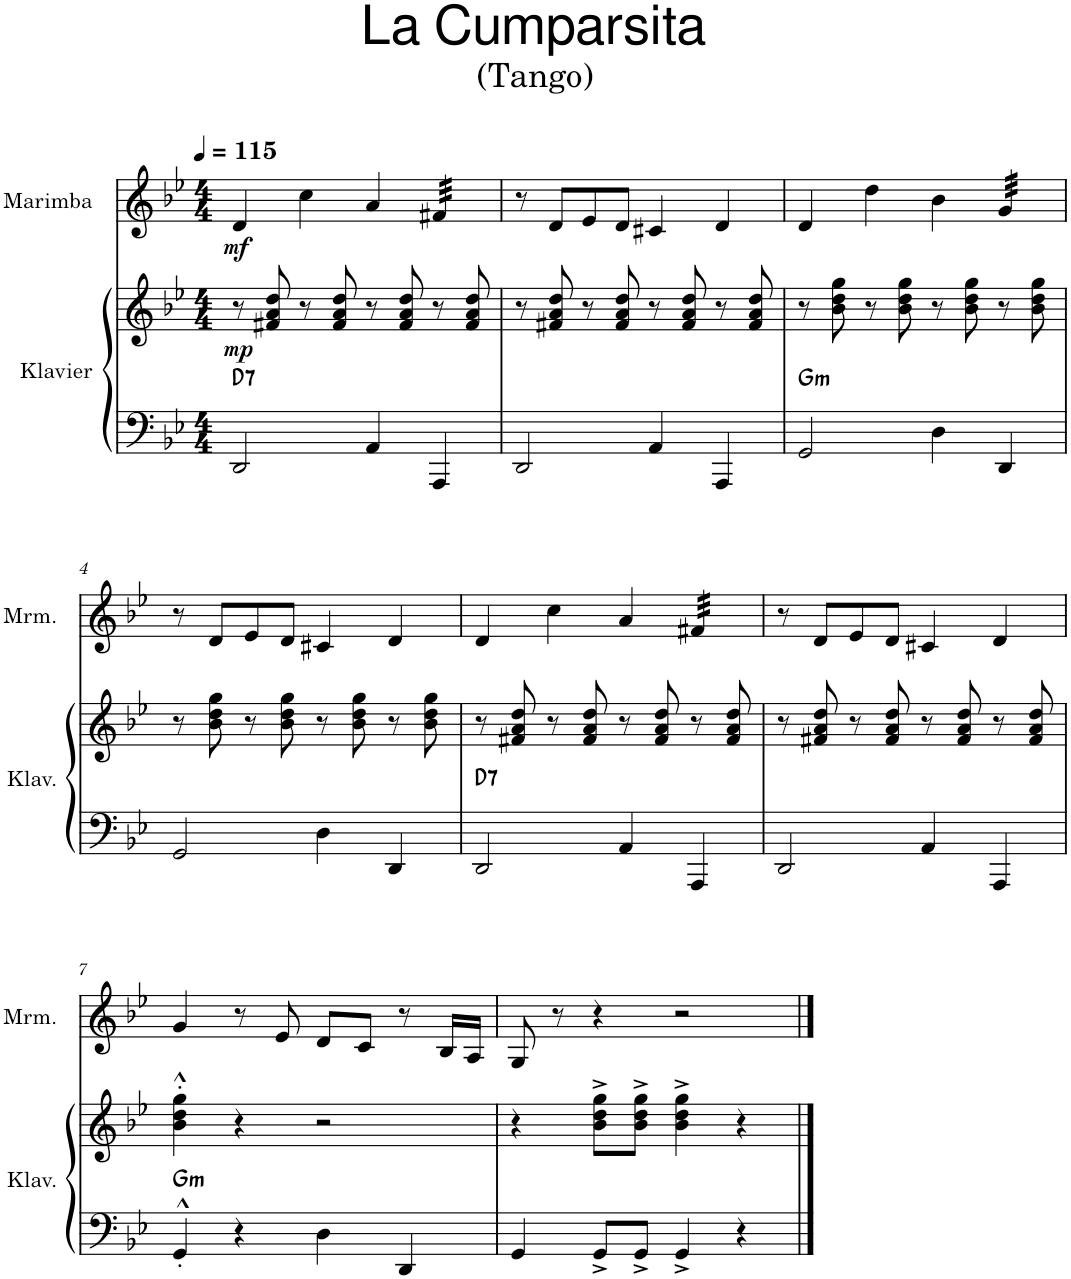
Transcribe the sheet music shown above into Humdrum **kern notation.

**kern	**kern	**dynam	**harte	**kern	**dynam
*part2	*part2	*part2	*part2	*part1	*part1
*staff3	*staff2	*staff2/3	*	*staff1	*staff1
*I"Klavier	*	*	*	*I"Marimba	*
*I'Klav.	*	*	*	*I'Mrm.	*
*clefF4	*clefG2	*	*	*clefG2	*
*k[b-e-]	*k[b-e-]	*	*	*k[b-e-]	*
*M4/4	*M4/4	*	*	*M4/4	*
*MM115	*MM115	*	*	*MM115	*
=1	=1	=1	=1	=1	=1
!	!	!LO:DY:b	!LO:H:kt=7	!	!LO:DY:b
2DD/	8r	mp	D:7	4d/	mf
.	8f#X/ 8a/ 8dd/	.	.	.	.
.	8r	.	.	4cc\	.
.	8f#/ 8a/ 8dd/	.	.	.	.
4AA/	8r	.	.	4a/	.
.	8f#/ 8a/ 8dd/	.	.	.	.
*	*	*	*	*tremolo	*
4AAA/	8r	.	.	32f#X/LLL	.
.	.	.	.	32f#X/	.
.	.	.	.	32f#X/	.
.	.	.	.	32f#X/	.
.	8f#/ 8a/ 8dd/	.	.	32f#X/	.
.	.	.	.	32f#X/	.
.	.	.	.	32f#X/	.
.	.	.	.	32f#X/JJJ	.
*	*	*	*	*Xtremolo	*
=2	=2	=2	=2	=2	=2
2DD/	8r	.	.	8r	.
.	8f#X/ 8a/ 8dd/	.	.	8d/L	.
.	8r	.	.	8e-/	.
.	8f#/ 8a/ 8dd/	.	.	8d/J	.
4AA/	8r	.	.	4c#X/	.
.	8f#/ 8a/ 8dd/	.	.	.	.
4AAA/	8r	.	.	4d/	.
.	8f#/ 8a/ 8dd/	.	.	.	.
=3	=3	=3	=3	=3	=3
!	!	!	!LO:H:kt=m	!	!
2GG/	8r	.	G:min	4d/	.
.	8b-\ 8dd\ 8gg\	.	.	.	.
.	8r	.	.	4dd\	.
.	8b-\ 8dd\ 8gg\	.	.	.	.
4D\	8r	.	.	4b-\	.
.	8b-\ 8dd\ 8gg\	.	.	.	.
*	*	*	*	*tremolo	*
4DD/	8r	.	.	32g/LLL	.
.	.	.	.	32g/	.
.	.	.	.	32g/	.
.	.	.	.	32g/	.
.	8b-\ 8dd\ 8gg\	.	.	32g/	.
.	.	.	.	32g/	.
.	.	.	.	32g/	.
.	.	.	.	32g/JJJ	.
*	*	*	*	*Xtremolo	*
!!LO:LB:g=z
=4	=4	=4	=4	=4	=4
2GG/	8r	.	.	8r	.
.	8b-\ 8dd\ 8gg\	.	.	8d/L	.
.	8r	.	.	8e-/	.
.	8b-\ 8dd\ 8gg\	.	.	8d/J	.
4D\	8r	.	.	4c#X/	.
.	8b-\ 8dd\ 8gg\	.	.	.	.
4DD/	8r	.	.	4d/	.
.	8b-\ 8dd\ 8gg\	.	.	.	.
=5	=5	=5	=5	=5	=5
!	!	!	!LO:H:kt=7	!	!
2DD/	8r	.	D:7	4d/	.
.	8f#X/ 8a/ 8dd/	.	.	.	.
.	8r	.	.	4cc\	.
.	8f#/ 8a/ 8dd/	.	.	.	.
4AA/	8r	.	.	4a/	.
.	8f#/ 8a/ 8dd/	.	.	.	.
*	*	*	*	*tremolo	*
4AAA/	8r	.	.	32f#X/LLL	.
.	.	.	.	32f#X/	.
.	.	.	.	32f#X/	.
.	.	.	.	32f#X/	.
.	8f#/ 8a/ 8dd/	.	.	32f#X/	.
.	.	.	.	32f#X/	.
.	.	.	.	32f#X/	.
.	.	.	.	32f#X/JJJ	.
*	*	*	*	*Xtremolo	*
=6	=6	=6	=6	=6	=6
2DD/	8r	.	.	8r	.
.	8f#X/ 8a/ 8dd/	.	.	8d/L	.
.	8r	.	.	8e-/	.
.	8f#/ 8a/ 8dd/	.	.	8d/J	.
4AA/	8r	.	.	4c#X/	.
.	8f#/ 8a/ 8dd/	.	.	.	.
4AAA/	8r	.	.	4d/	.
.	8f#/ 8a/ 8dd/	.	.	.	.
!!LO:LB:g=z
=7	=7	=7	=7	=7	=7
!	!	!	!LO:H:kt=m	!	!
4GG'^^/	4b-\'^^ 4dd\'^^ 4gg\'^^	.	G:min	4g/	.
4r	4r	.	.	8r	.
.	.	.	.	8e-/	.
4D\	2r	.	.	8d/L	.
.	.	.	.	8c/J	.
4DD/	.	.	.	8r	.
.	.	.	.	16B-/LL	.
.	.	.	.	16A/JJ	.
=8	=8	=8	=8	=8	=8
4GG/	4r	.	.	8G/	.
.	.	.	.	8r	.
8GG^/L	8b-\^ 8dd\^ 8gg\^L	.	.	4r	.
8GG^/J	8b-\^ 8dd\^ 8gg\^J	.	.	.	.
4GG^/	4b-\^ 4dd\^ 4gg\^	.	.	2r	.
4r	4r	.	.	.	.
==	==	==	==	==	==
*-	*-	*-	*-	*-	*-
